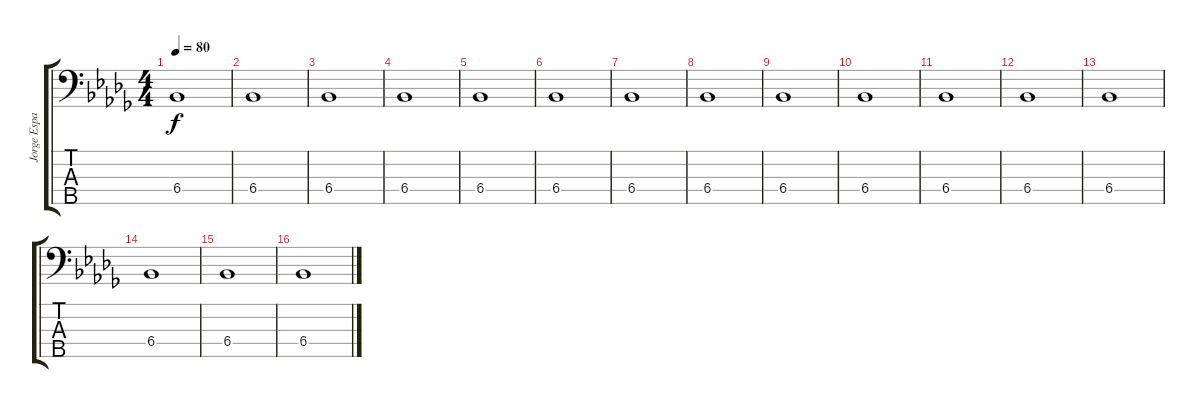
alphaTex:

\track ("Jorge Espaderos" "Jorge Espa") {instrument electricbassfinger}
\staff {score tabs}
\tuning (G2 D2 A1 E1 B0) {hide}
\ts (4 4)
\tempo 80
\clef f4
\ks bbminor
6.4.1{dy f} |
6.4.1 |
6.4.1 |
6.4.1 |
6.4.1 |
6.4.1 |
6.4.1 |
6.4.1 |
6.4.1 |
6.4.1 |
6.4.1 |
6.4.1 |
6.4.1 |
6.4.1 |
6.4.1 |
6.4.1
